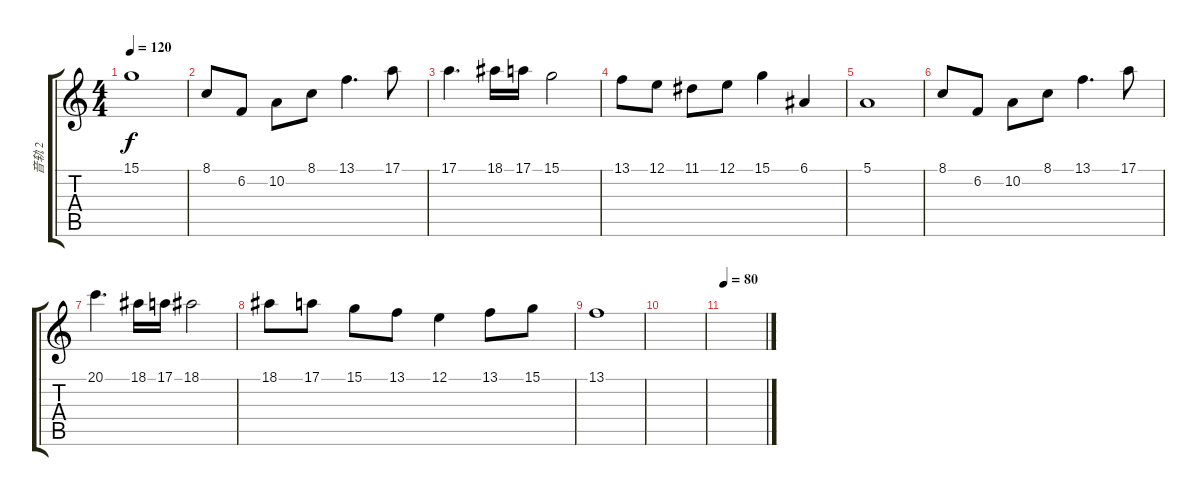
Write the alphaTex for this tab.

\track ("音轨 2" "音轨 2") {instrument acousticgrandpiano}
\staff {score tabs}
\tuning (E4 B3 G3 D3 A2 E2) {hide}
\ts (4 4)
\tempo 120
\clef g2
\ks c
15.1.1{dy f} |
8.1.8 6.2.8 10.2.8 8.1.8 13.1.4{d} 17.1.8 |
17.1.4{d} 18.1.16 17.1.16 15.1.2 |
13.1.8 12.1.8 11.1.8 12.1.8 15.1.4 6.1.4 |
5.1.1 |
8.1.8 6.2.8 10.2.8 8.1.8 13.1.4{d} 17.1.8 |
20.1.4{d} 18.1.16 17.1.16 18.1.2 |
18.1.8 17.1.8 15.1.8 13.1.8 12.1.4 13.1.8 15.1.8 |
13.1.1 |
|
\tempo 80
